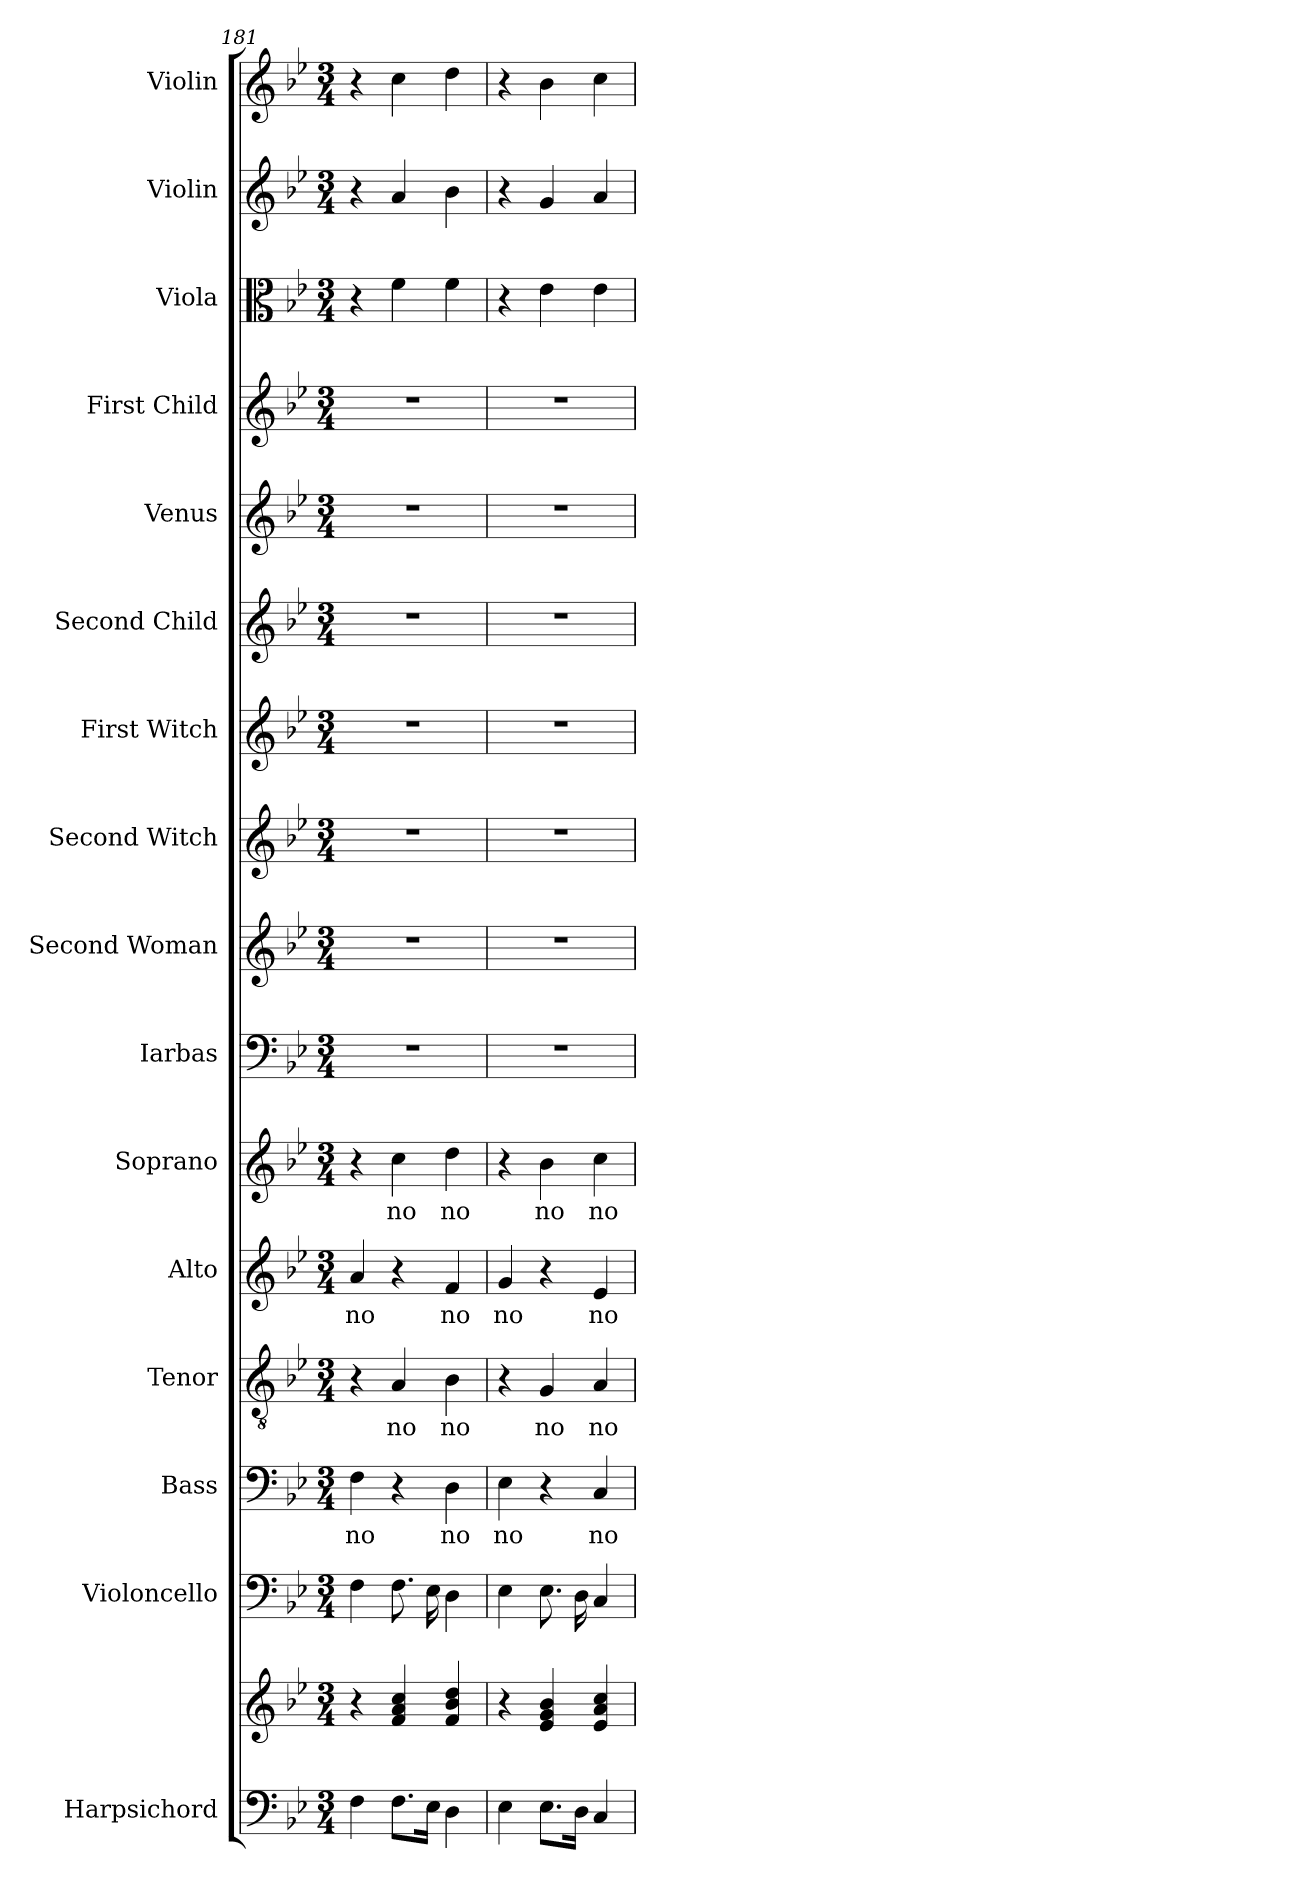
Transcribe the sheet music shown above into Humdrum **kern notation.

**kern	**kern	**kern	**kern	**text	**kern	**text	**kern	**text	**kern	**text	**kern	**kern	**kern	**kern	**kern	**kern	**kern	**kern	**kern	**kern
*part16	*part16	*part15	*part14	*part14	*part13	*part13	*part12	*part12	*part11	*part11	*part10	*part9	*part8	*part7	*part6	*part5	*part4	*part3	*part2	*part1
*staff17	*staff16	*staff15	*staff14	*staff14	*staff13	*staff13	*staff12	*staff12	*staff11	*staff11	*staff10	*staff9	*staff8	*staff7	*staff6	*staff5	*staff4	*staff3	*staff2	*staff1
*I"Harpsichord	*	*I"Violoncello	*I"Bass	*	*I"Tenor	*	*I"Alto	*	*I"Soprano	*	*I"Iarbas	*I"Second Woman	*I"Second Witch	*I"First Witch	*I"Second Child	*I"Venus	*I"First Child	*I"Viola	*I"Violin	*I"Violin
*I'Hch.	*	*I'Vc.	*I'B.	*	*I'T.	*	*I'A.	*	*I'S.	*	*I'I.	*I'2W	*I'W2.	*I'W1	*I'C2.	*I'V.	*I'C1	*I'Vla.	*I'Vln.	*I'Vln.
*clefF4	*clefG2	*clefF4	*clefF4	*	*clefGv2	*	*clefG2	*	*clefG2	*	*clefF4	*clefG2	*clefG2	*clefG2	*clefG2	*clefG2	*clefG2	*clefC3	*clefG2	*clefG2
*k[b-e-]	*k[b-e-]	*k[b-e-]	*k[b-e-]	*	*k[b-e-]	*	*k[b-e-]	*	*k[b-e-]	*	*k[b-e-]	*k[b-e-]	*k[b-e-]	*k[b-e-]	*k[b-e-]	*k[b-e-]	*k[b-e-]	*k[b-e-]	*k[b-e-]	*k[b-e-]
*M3/4	*M3/4	*M3/4	*M3/4	*	*M3/4	*	*M3/4	*	*M3/4	*	*M3/4	*M3/4	*M3/4	*M3/4	*M3/4	*M3/4	*M3/4	*M3/4	*M3/4	*M3/4
=181	=181	=181	=181	=181	=181	=181	=181	=181	=181	=181	=181	=181	=181	=181	=181	=181	=181	=181	=181	=181
!	!	!	!	!LO:LY:b	!	!	!	!LO:LY:b	!	!	!	!	!	!	!	!	!	!	!	!
4F\	4r	4F\	4F\	no	4r	.	4a/	no	4r	.	2.r	2.r	2.r	2.r	2.r	2.r	2.r	4r	4r	4r
!	!	!	!	!	!	!LO:LY:b	!	!	!	!LO:LY:b	!	!	!	!	!	!	!	!	!	!
8.F\L	4f/ 4a/ 4cc/	8.F\	4r	.	4A/	no	4r	.	4cc\	no	.	.	.	.	.	.	.	4f\	4a/	4cc\
16E-\Jk	.	16E-\	.	.	.	.	.	.	.	.	.	.	.	.	.	.	.	.	.	.
!	!	!	!	!LO:LY:b	!	!LO:LY:b	!	!LO:LY:b	!	!LO:LY:b	!	!	!	!	!	!	!	!	!	!
4D\	4f/ 4b-/ 4dd/	4D\	4D\	no	4B-\	no	4f/	no	4dd\	no	.	.	.	.	.	.	.	4f\	4b-\	4dd\
=182	=182	=182	=182	=182	=182	=182	=182	=182	=182	=182	=182	=182	=182	=182	=182	=182	=182	=182	=182	=182
!	!	!	!	!LO:LY:b	!	!	!	!LO:LY:b	!	!	!	!	!	!	!	!	!	!	!	!
4E-\	4r	4E-\	4E-\	no	4r	.	4g/	no	4r	.	2.r	2.r	2.r	2.r	2.r	2.r	2.r	4r	4r	4r
!	!	!	!	!	!	!LO:LY:b	!	!	!	!LO:LY:b	!	!	!	!	!	!	!	!	!	!
8.E-\L	4e-/ 4g/ 4b-/	8.E-\	4r	.	4G/	no	4r	.	4b-\	no	.	.	.	.	.	.	.	4e-\	4g/	4b-\
16D\Jk	.	16D\	.	.	.	.	.	.	.	.	.	.	.	.	.	.	.	.	.	.
!	!	!	!	!LO:LY:b	!	!LO:LY:b	!	!LO:LY:b	!	!LO:LY:b	!	!	!	!	!	!	!	!	!	!
4C/	4e-/ 4a/ 4cc/	4C/	4C/	no	4A/	no	4e-/	no	4cc\	no	.	.	.	.	.	.	.	4e-\	4a/	4cc\
=	=	=	=	=	=	=	=	=	=	=	=	=	=	=	=	=	=	=	=	=
*-	*-	*-	*-	*-	*-	*-	*-	*-	*-	*-	*-	*-	*-	*-	*-	*-	*-	*-	*-	*-
